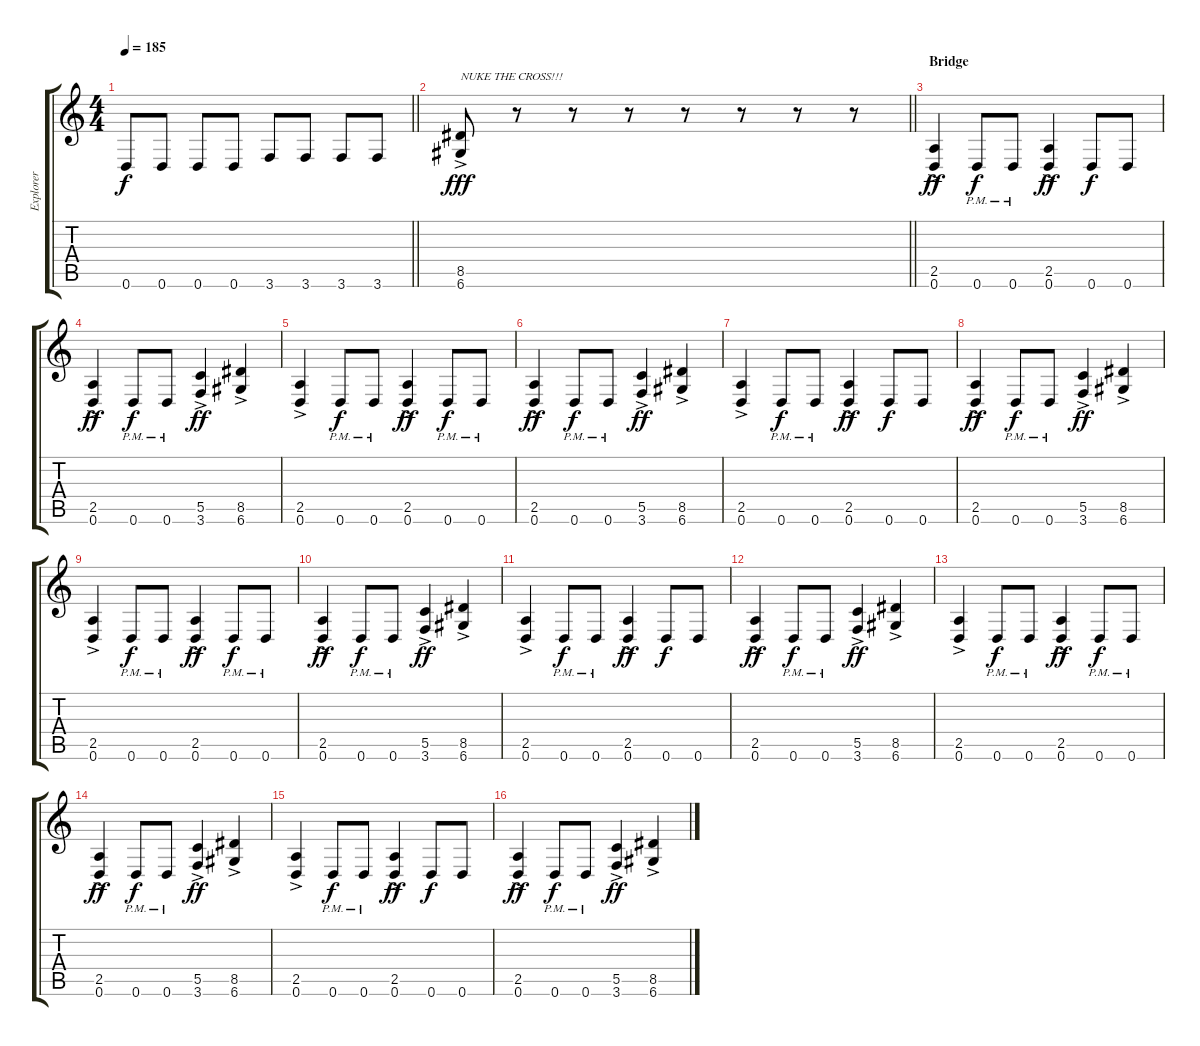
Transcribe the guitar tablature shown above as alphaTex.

\track ("Explorer" "Explorer") {instrument distortionguitar}
\staff {score tabs}
\tuning (D4 A3 F3 C3 G2 D2) {hide}
\ts (4 4)
\tempo 185
\clef g2
\barLineRight lightlight
\ks c
0.6.8{dy f} 0.6.8 0.6.8 0.6.8 3.6.8 3.6.8 3.6.8 3.6.8 |
\barLineRight lightlight
(8.5{ac} 6.6{ac}).8{txt "NUKE THE CROSS!!!" dy fff} r.8 r.8 r.8 r.8 r.8 r.8 r.8 |
\section ("" "Bridge")
(2.5{ac} 0.6{ac}).4{dy ff} 0.6{pm}.8{dy f} 0.6{pm}.8 (2.5{ac} 0.6{ac}).4{dy ff} 0.6.8{dy f} 0.6.8 |
(2.5{ac} 0.6{ac}).4{dy ff} 0.6{pm}.8{dy f} 0.6{pm}.8 (5.5{ac} 3.6{ac}).4{dy ff} (8.5{ac} 6.6{ac}).4 |
(2.5{ac} 0.6{ac}).4 0.6{pm}.8{dy f} 0.6{pm}.8 (2.5{ac} 0.6{ac}).4{dy ff} 0.6{pm}.8{dy f} 0.6{pm}.8 |
(2.5{ac} 0.6{ac}).4{dy ff} 0.6{pm}.8{dy f} 0.6{pm}.8 (5.5{ac} 3.6{ac}).4{dy ff} (8.5{ac} 6.6{ac}).4 |
(2.5{ac} 0.6{ac}).4 0.6{pm}.8{dy f} 0.6{pm}.8 (2.5{ac} 0.6{ac}).4{dy ff} 0.6.8{dy f} 0.6.8 |
(2.5{ac} 0.6{ac}).4{dy ff} 0.6{pm}.8{dy f} 0.6{pm}.8 (5.5{ac} 3.6{ac}).4{dy ff} (8.5{ac} 6.6{ac}).4 |
(2.5{ac} 0.6{ac}).4 0.6{pm}.8{dy f} 0.6{pm}.8 (2.5{ac} 0.6{ac}).4{dy ff} 0.6{pm}.8{dy f} 0.6{pm}.8 |
(2.5{ac} 0.6{ac}).4{dy ff} 0.6{pm}.8{dy f} 0.6{pm}.8 (5.5{ac} 3.6{ac}).4{dy ff} (8.5{ac} 6.6{ac}).4 |
(2.5{ac} 0.6{ac}).4 0.6{pm}.8{dy f} 0.6{pm}.8 (2.5{ac} 0.6{ac}).4{dy ff} 0.6.8{dy f} 0.6.8 |
(2.5{ac} 0.6{ac}).4{dy ff} 0.6{pm}.8{dy f} 0.6{pm}.8 (5.5{ac} 3.6{ac}).4{dy ff} (8.5{ac} 6.6{ac}).4 |
(2.5{ac} 0.6{ac}).4 0.6{pm}.8{dy f} 0.6{pm}.8 (2.5{ac} 0.6{ac}).4{dy ff} 0.6{pm}.8{dy f} 0.6{pm}.8 |
(2.5{ac} 0.6{ac}).4{dy ff} 0.6{pm}.8{dy f} 0.6{pm}.8 (5.5{ac} 3.6{ac}).4{dy ff} (8.5{ac} 6.6{ac}).4 |
(2.5{ac} 0.6{ac}).4 0.6{pm}.8{dy f} 0.6{pm}.8 (2.5{ac} 0.6{ac}).4{dy ff} 0.6.8{dy f} 0.6.8 |
(2.5{ac} 0.6{ac}).4{dy ff} 0.6{pm}.8{dy f} 0.6{pm}.8 (5.5{ac} 3.6{ac}).4{dy ff} (8.5{ac} 6.6{ac}).4
